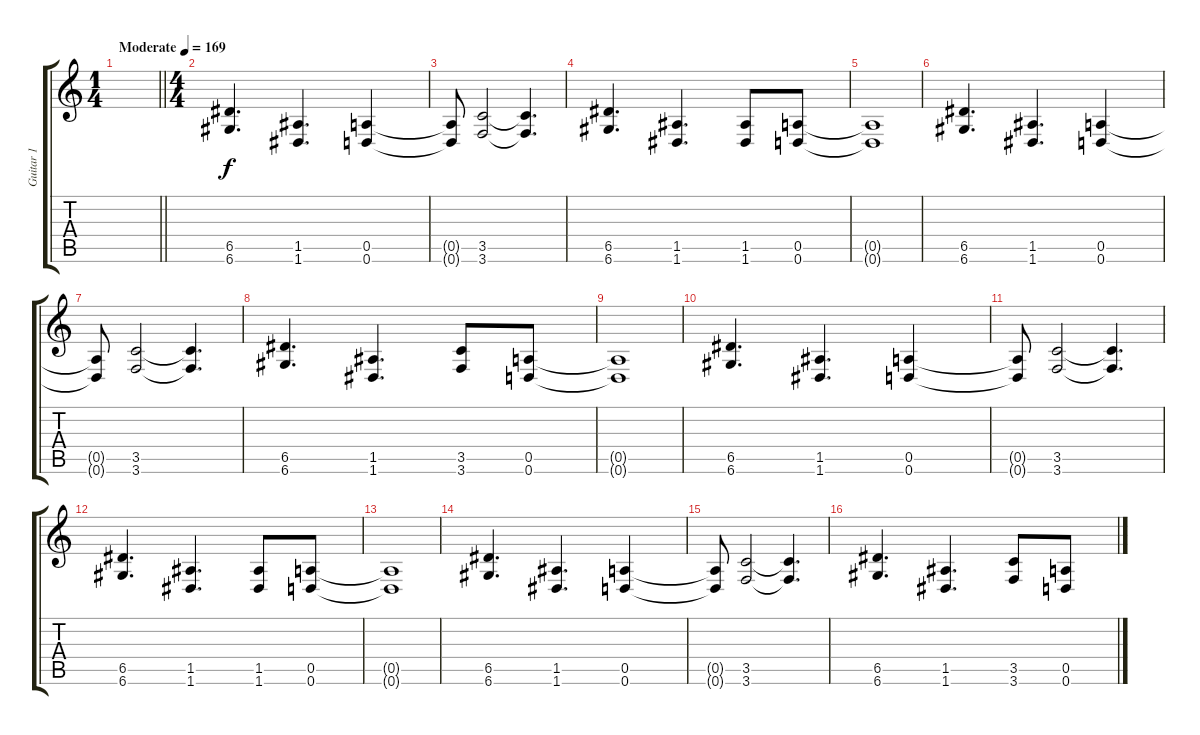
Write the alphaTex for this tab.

\track ("Guitar 1" "Guitar 1") {instrument distortionguitar}
\staff {score tabs}
\tuning (E4 B3 G3 D3 A2 D2) {hide}
\ts (1 4)
\tempo (169 "Moderate")
\clef g2
\barLineRight lightlight
\ks c
|
\ts (4 4)
(6.5 6.6).4{d} (1.5 1.6).4{d} (0.5 0.6).4 |
(0.5{t} 0.6{t}).8 (3.5 3.6).2 (3.5{t} 3.6{t}).4{d} |
(6.5 6.6).4{d} (1.5 1.6).4{d} (1.5 1.6).8 (0.5 0.6).8 |
(0.5{t} 0.6{t}).1 |
(6.5 6.6).4{d} (1.5 1.6).4{d} (0.5 0.6).4 |
(0.5{t} 0.6{t}).8 (3.5 3.6).2 (3.5{t} 3.6{t}).4{d} |
(6.5 6.6).4{d} (1.5 1.6).4{d} (3.5 3.6).8 (0.5 0.6).8 |
(0.5{t} 0.6{t}).1 |
(6.5 6.6).4{d} (1.5 1.6).4{d} (0.5 0.6).4 |
(0.5{t} 0.6{t}).8 (3.5 3.6).2 (3.5{t} 3.6{t}).4{d} |
(6.5 6.6).4{d} (1.5 1.6).4{d} (1.5 1.6).8 (0.5 0.6).8 |
(0.5{t} 0.6{t}).1 |
(6.5 6.6).4{d} (1.5 1.6).4{d} (0.5 0.6).4 |
(0.5{t} 0.6{t}).8 (3.5 3.6).2 (3.5{t} 3.6{t}).4{d} |
(6.5 6.6).4{d} (1.5 1.6).4{d} (3.5 3.6).8 (0.5 0.6).8
